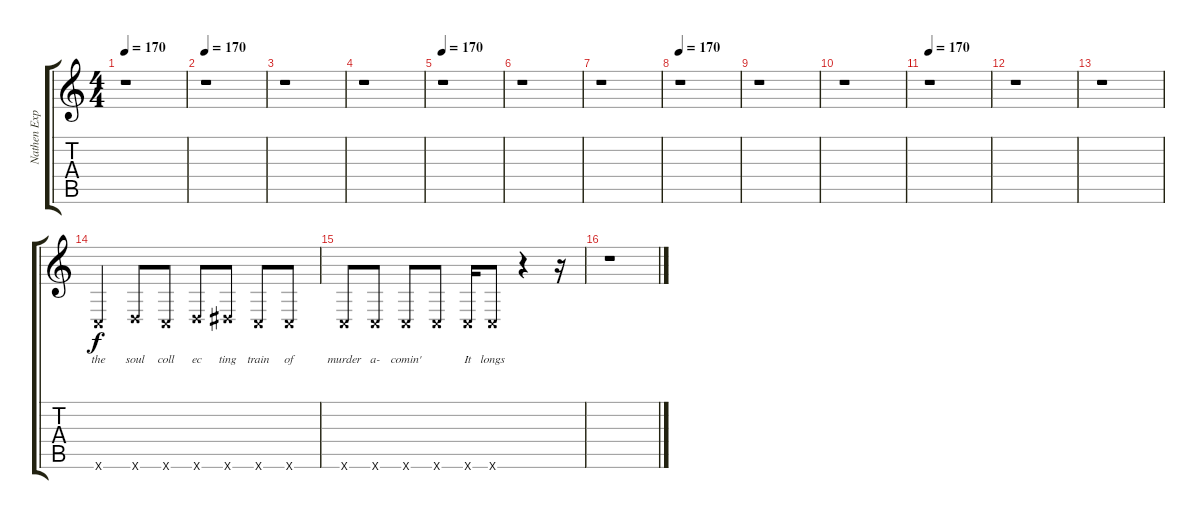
\track ("Nathen Explosion" "Nathen Exp") {instrument acousticguitarsteel}
\staff {score tabs}
\tuning (C4 G3 Eb3 Bb2 F2 C2) {hide}
\ts (4 4)
\tempo 170
\clef g2
\ks c
r.1{dy f} |
\tempo 170
r.1 |
r.1 |
r.1 |
\tempo 170
r.1 |
r.1 |
r.1 |
\tempo 170
r.1 |
r.1 |
r.1 |
\tempo 170
r.1 |
r.1 |
r.1 |
0.6{x}.4{lyrics (0 "the") lyrics (1 "") lyrics (2 "") lyrics (3 "") lyrics (4 "")} 2.6{x}.8{lyrics (0 "soul") lyrics (1 "") lyrics (2 "") lyrics (3 "") lyrics (4 "")} 0.6{x}.8{lyrics (0 "coll") lyrics (1 "") lyrics (2 "") lyrics (3 "") lyrics (4 "")} 2.6{x}.8{lyrics (0 "ec") lyrics (1 "") lyrics (2 "") lyrics (3 "") lyrics (4 "")} 3.6{x}.8{lyrics (0 "ting") lyrics (1 "") lyrics (2 "") lyrics (3 "") lyrics (4 "")} 0.6{x}.8{lyrics (0 "train") lyrics (1 "") lyrics (2 "") lyrics (3 "") lyrics (4 "")} 0.6{x}.8{lyrics (0 "of") lyrics (1 "") lyrics (2 "") lyrics (3 "") lyrics (4 "")} |
0.6{x}.8{lyrics (0 "murder") lyrics (1 "") lyrics (2 "") lyrics (3 "") lyrics (4 "")} 0.6{x}.8{lyrics (0 "a-") lyrics (1 "") lyrics (2 "") lyrics (3 "") lyrics (4 "")} 0.6{x}.8{lyrics (0 "comin'") lyrics (1 "") lyrics (2 "") lyrics (3 "") lyrics (4 "")} 0.6{x}.8{lyrics (0 "") lyrics (1 "") lyrics (2 "") lyrics (3 "") lyrics (4 "")} 0.6{x}.16{lyrics (0 "It") lyrics (1 "") lyrics (2 "") lyrics (3 "") lyrics (4 "")} 0.6{x}.8{lyrics (0 "longs") lyrics (1 "") lyrics (2 "") lyrics (3 "") lyrics (4 "")} r.4 r.16 |
r.1
